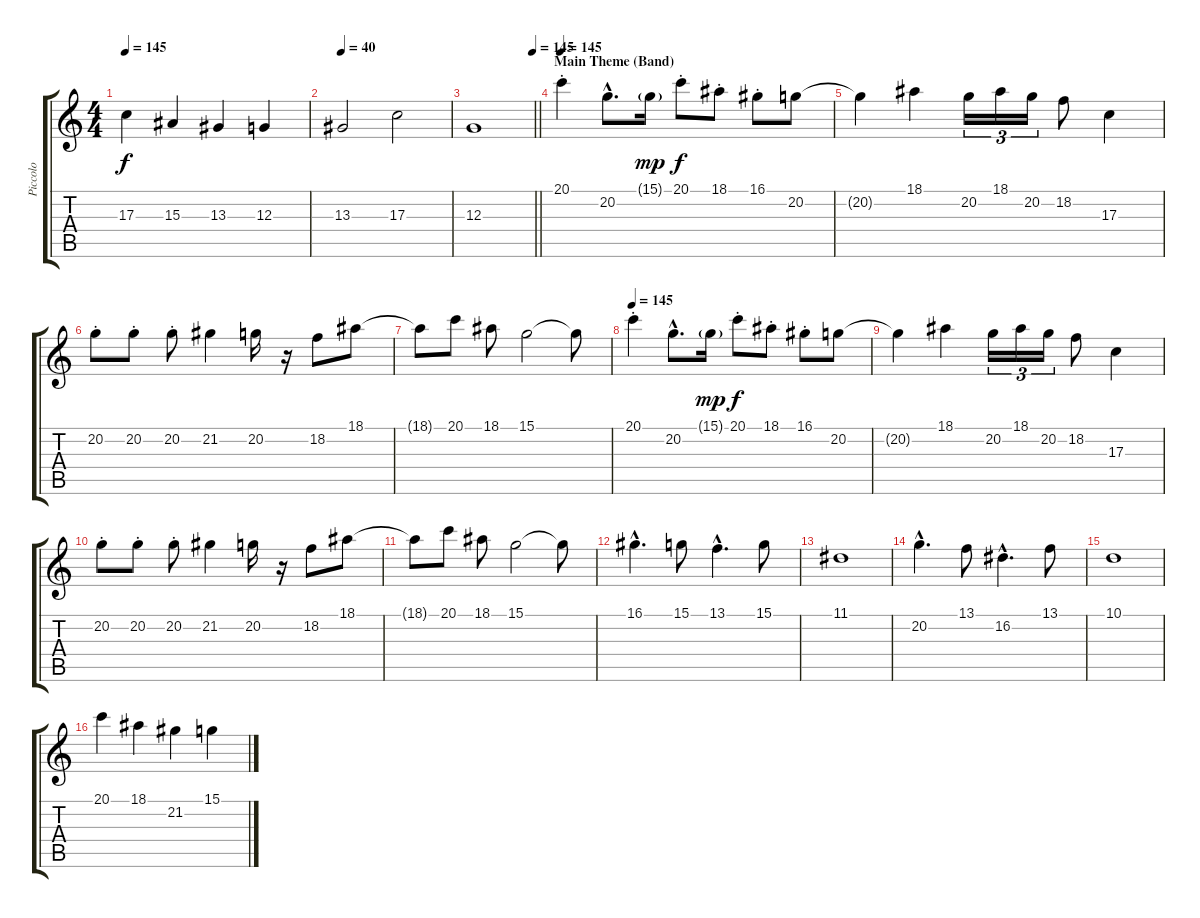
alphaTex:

\track ("Piccolo" "Piccolo") {instrument piccolo}
\staff {score tabs}
\tuning (E4 B3 G3 D3 A2 E2) {hide}
\ts (4 4)
\tempo 145
\clef g2
\ks c
17.3.4{dy f} 15.3.4 13.3.4 12.3.4 |
\tempo 40
13.3.2 17.3.2 |
\tempo (145 0.984375)
\barLineRight lightlight
12.3.1 |
\section ("" "Main Theme (Band)")
\tempo 145
20.1{st}.4 20.2{hac}.8{d} 15.1{g}.16{dy mp} 20.1{st}.8{dy f} 18.1{st}.8 16.1{st}.8 20.2.8 |
20.2{t}.4 18.1.4 20.2.16{tu (3 2)} 18.1.16{tu (3 2)} 20.2.16{tu (3 2)} 18.2.8 17.3.4 |
20.2{st}.8 20.2{st}.8 20.2{st}.8 21.2.4 20.2.16 r.16 18.2.8 18.1.8 |
18.1{t}.8 20.1.8 18.1.8 15.1.2 15.1{t}.8 |
\tempo 145
20.1{st}.4 20.2{hac}.8{d} 15.1{g}.16{dy mp} 20.1{st}.8{dy f} 18.1{st}.8 16.1{st}.8 20.2.8 |
20.2{t}.4 18.1.4 20.2.16{tu (3 2)} 18.1.16{tu (3 2)} 20.2.16{tu (3 2)} 18.2.8 17.3.4 |
20.2{st}.8 20.2{st}.8 20.2{st}.8 21.2.4 20.2.16 r.16 18.2.8 18.1.8 |
18.1{t}.8 20.1.8 18.1.8 15.1.2 15.1{t}.8 |
16.1{hac}.4{d volume 7} 15.1.8 13.1{hac}.4{d} 15.1.8 |
11.1.1 |
20.2{hac}.4{d} 13.1.8 16.2{hac}.4{d} 13.1.8 |
10.1.1 |
20.1.4 18.1.4 21.2.4 15.1.4
